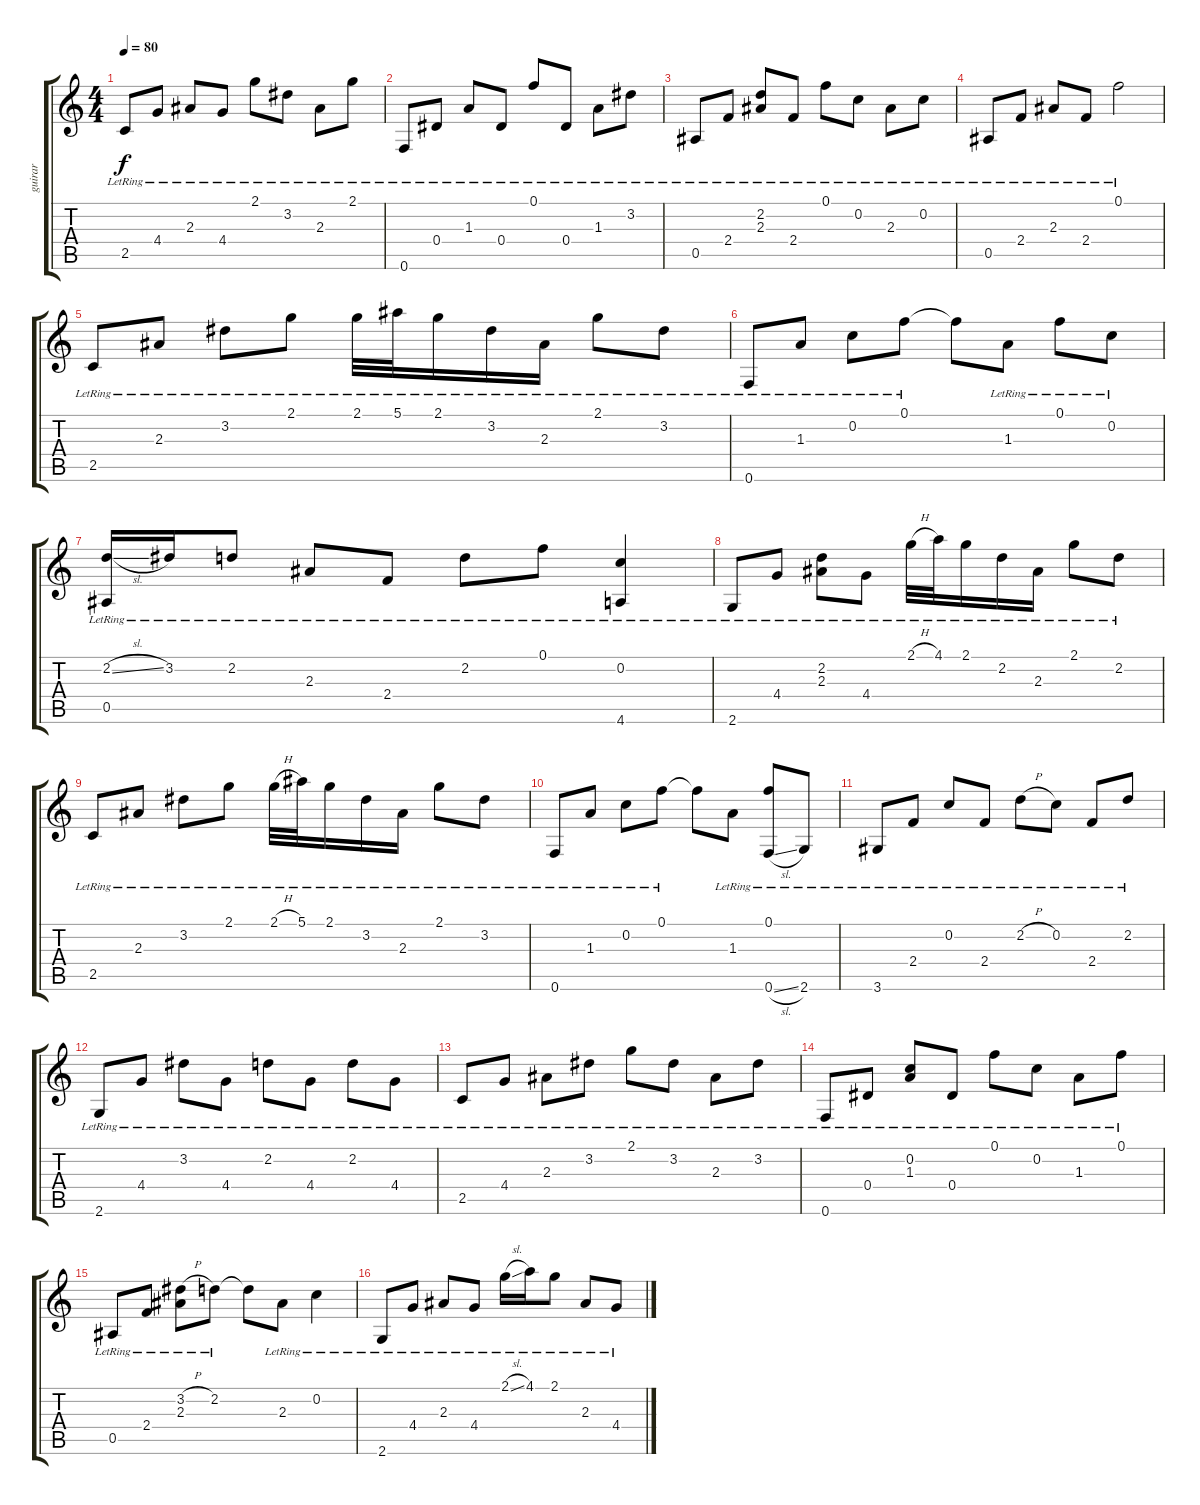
\track ("guirar" "guirar") {instrument acousticguitarsteel}
\staff {score tabs}
\tuning (F4 C4 Ab3 Eb3 Bb2 F2) {hide}
\ts (4 4)
\tempo 80
\clef g2
\ks c
2.5{lr}.8{dy f} 4.4{lr}.8 2.3{lr}.8 4.4{lr}.8 2.1{lr}.8 3.2{lr}.8 2.3{lr}.8 2.1{lr}.8 |
0.6{lr}.8 0.4{lr}.8 1.3{lr}.8 0.4{lr}.8 0.1{lr}.8 0.4{lr}.8 1.3{lr}.8 3.2{lr}.8 |
0.5{lr}.8 2.4{lr}.8 (2.2{lr} 2.3{lr}).8 2.4{lr}.8 0.1{lr}.8 0.2{lr}.8 2.3{lr}.8 0.2{lr}.8 |
0.5{lr}.8 2.4{lr}.8 2.3{lr}.8 2.4{lr}.8 0.1{lr}.2 |
2.5{lr}.8 2.3{lr}.8 3.2{lr}.8 2.1{lr}.8 2.1{lr}.32 5.1{lr}.32 2.1{lr}.16 3.2{lr}.16 2.3{lr}.16 2.1{lr}.8 3.2{lr}.8 |
0.6{lr}.8 1.3{lr}.8 0.2{lr}.8 0.1{lr}.8 0.1{t}.8 1.3{lr}.8 0.1{lr}.8 0.2{lr}.8 |
(2.2{sl lr} 0.5{lr}).16 3.2{lr}.16 2.2{lr}.8 2.3{lr}.8 2.4{lr}.8 2.2{lr}.8 0.1{lr}.8 (0.2{lr} 4.6{lr}).4 |
2.6{lr}.8 4.4{lr}.8 (2.2{lr} 2.3{lr}).8 4.4{lr}.8 2.1{h lr}.32 4.1{lr}.32 2.1{lr}.16 2.2{lr}.16 2.3{lr}.16 2.1{lr}.8 2.2{lr}.8 |
2.5{lr}.8 2.3{lr}.8 3.2{lr}.8 2.1{lr}.8 2.1{h lr}.32 5.1{lr}.32 2.1{lr}.16 3.2{lr}.16 2.3{lr}.16 2.1{lr}.8 3.2{lr}.8 |
0.6{lr}.8 1.3{lr}.8 0.2{lr}.8 0.1{lr}.8 0.1{t}.8 1.3{lr}.8 (0.1{lr} 0.6{sl lr}).8 2.6{lr}.8 |
3.6{lr}.8 2.4{lr}.8 0.2{lr}.8 2.4{lr}.8 2.2{h lr}.8 0.2{lr}.8 2.4{lr}.8 2.2{lr}.8 |
2.6{lr}.8 4.4{lr}.8 3.2{lr}.8 4.4{lr}.8 2.2{lr}.8 4.4{lr}.8 2.2{lr}.8 4.4{lr}.8 |
2.5{lr}.8 4.4{lr}.8 2.3{lr}.8 3.2{lr}.8 2.1{lr}.8 3.2{lr}.8 2.3{lr}.8 3.2{lr}.8 |
0.6{lr}.8 0.4{lr}.8 (0.2{lr} 1.3{lr}).8 0.4{lr}.8 0.1{lr}.8 0.2{lr}.8 1.3{lr}.8 0.1{lr}.8 |
0.5{lr}.8 2.4{lr}.8 (3.2{h lr} 2.3{lr}).8 2.2{lr}.8 2.2{t}.8 2.3{lr}.8 0.2{lr}.4 |
2.6{lr}.8 4.4{lr}.8 2.3{lr}.8 4.4{lr}.8 2.1{sl lr}.16 4.1{lr}.16 2.1{lr}.8 2.3{lr}.8 4.4{lr}.8
